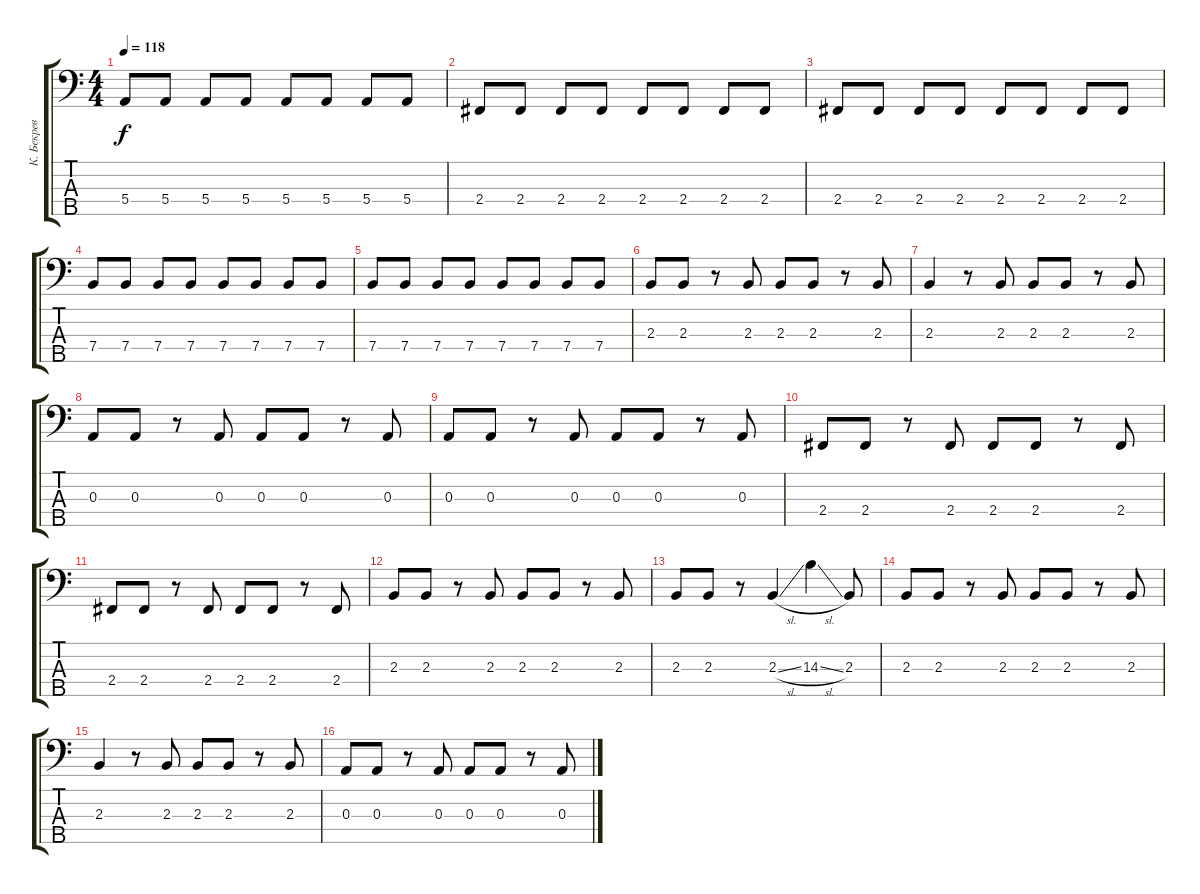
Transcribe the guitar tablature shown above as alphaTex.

\track ("К. Бекрев" "К. Бекрев") {instrument electricbasspick}
\staff {score tabs}
\tuning (G2 D2 A1 E1 B0) {hide}
\ts (4 4)
\tempo 118
\clef f4
\ks c
5.4.8{dy f} 5.4.8 5.4.8 5.4.8 5.4.8 5.4.8 5.4.8 5.4.8 |
2.4.8 2.4.8 2.4.8 2.4.8 2.4.8 2.4.8 2.4.8 2.4.8 |
2.4.8 2.4.8 2.4.8 2.4.8 2.4.8 2.4.8 2.4.8 2.4.8 |
7.4.8 7.4.8 7.4.8 7.4.8 7.4.8 7.4.8 7.4.8 7.4.8 |
7.4.8 7.4.8 7.4.8 7.4.8 7.4.8 7.4.8 7.4.8 7.4.8 |
2.3.8 2.3.8 r.8 2.3.8 2.3.8 2.3.8 r.8 2.3.8 |
2.3.4 r.8 2.3.8 2.3.8 2.3.8 r.8 2.3.8 |
0.3.8 0.3.8 r.8 0.3.8 0.3.8 0.3.8 r.8 0.3.8 |
0.3.8 0.3.8 r.8 0.3.8 0.3.8 0.3.8 r.8 0.3.8 |
2.4.8 2.4.8 r.8 2.4.8 2.4.8 2.4.8 r.8 2.4.8 |
2.4.8 2.4.8 r.8 2.4.8 2.4.8 2.4.8 r.8 2.4.8 |
2.3.8 2.3.8 r.8 2.3.8 2.3.8 2.3.8 r.8 2.3.8 |
2.3.8 2.3.8 r.8 2.3{sl}.4 14.3{sl}.4 2.3.8 |
2.3.8 2.3.8 r.8 2.3.8 2.3.8 2.3.8 r.8 2.3.8 |
2.3.4 r.8 2.3.8 2.3.8 2.3.8 r.8 2.3.8 |
0.3.8 0.3.8 r.8 0.3.8 0.3.8 0.3.8 r.8 0.3.8
